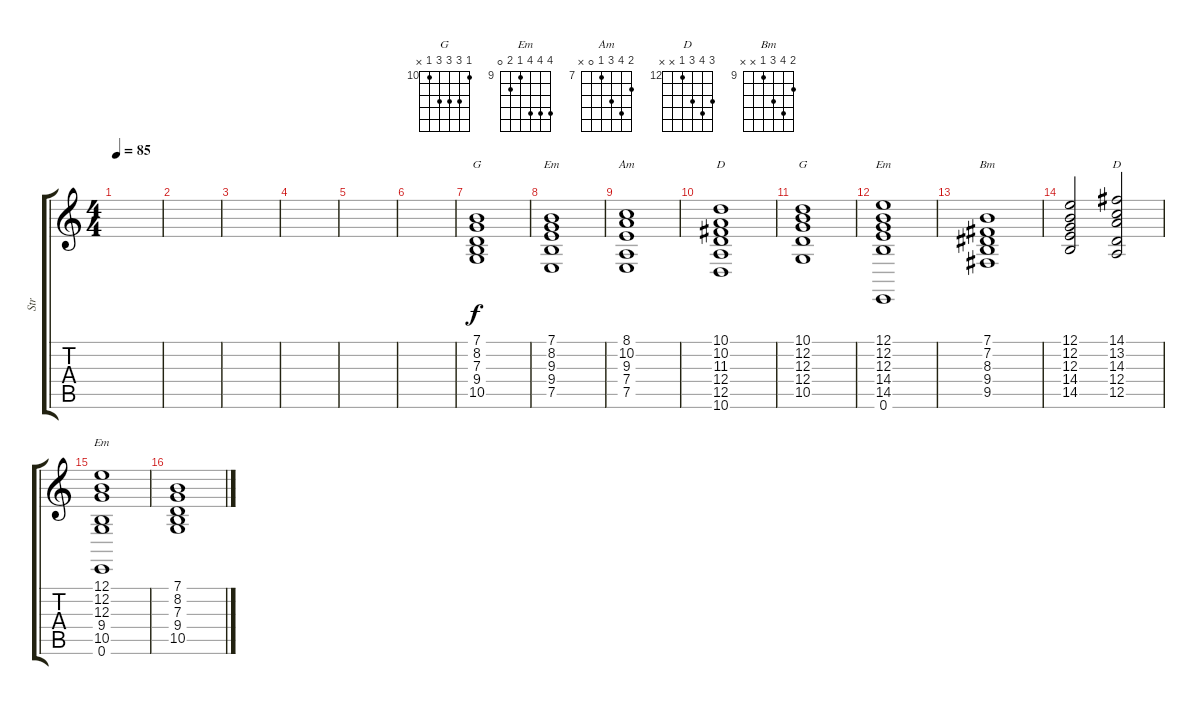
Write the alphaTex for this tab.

\track ("Str" "Str") {instrument synthstrings1}
\staff {score tabs}
\tuning (E4 B3 G3 D3 A2 E2) {hide}
\chord ("G" 7 8 7 9 10 x) {firstfret 7}
\chord ("Em" 7 8 9 9 7 x) {firstfret 7}
\chord ("Am" 8 10 9 7 0 x) {firstfret 7}
\chord ("D" 10 10 11 12 12 10) {firstfret 10}
\chord ("G" 10 12 12 12 10 x) {firstfret 10}
\chord ("Em" 12 12 12 14 14 0) {firstfret 12}
\chord ("Bm" 10 12 11 9 x x) {firstfret 9}
\chord ("D" 14 15 14 12 x x) {firstfret 12}
\chord ("Em" 12 12 12 9 10 0) {firstfret 9}
\ts (4 4)
\tempo 85
\clef g2
\ks c
|
|
|
|
|
|
(7.1 8.2 7.3 9.4 10.5).1{ch "G"} |
(7.1 8.2 9.3 9.4 7.5).1{ch "Em"} |
(8.1 10.2 9.3 7.4 7.5).1{ch "Am"} |
(10.1 10.2 11.3 12.4 12.5 10.6).1{ch "D"} |
(10.1 12.2 12.3 12.4 10.5).1{ch "G"} |
(12.1 12.2 12.3 14.4 14.5 0.6).1{ch "Em"} |
(7.1 7.2 8.3 9.4 9.5).1{ch "Bm"} |
(12.1 12.2 12.3 14.4 14.5).2 (14.1 13.2 14.3 12.4 12.5).2{ch "D"} |
(12.1 12.2 12.3 9.4 10.5 0.6).1{ch "Em"} |
(7.1 8.2 7.3 9.4 10.5).1
